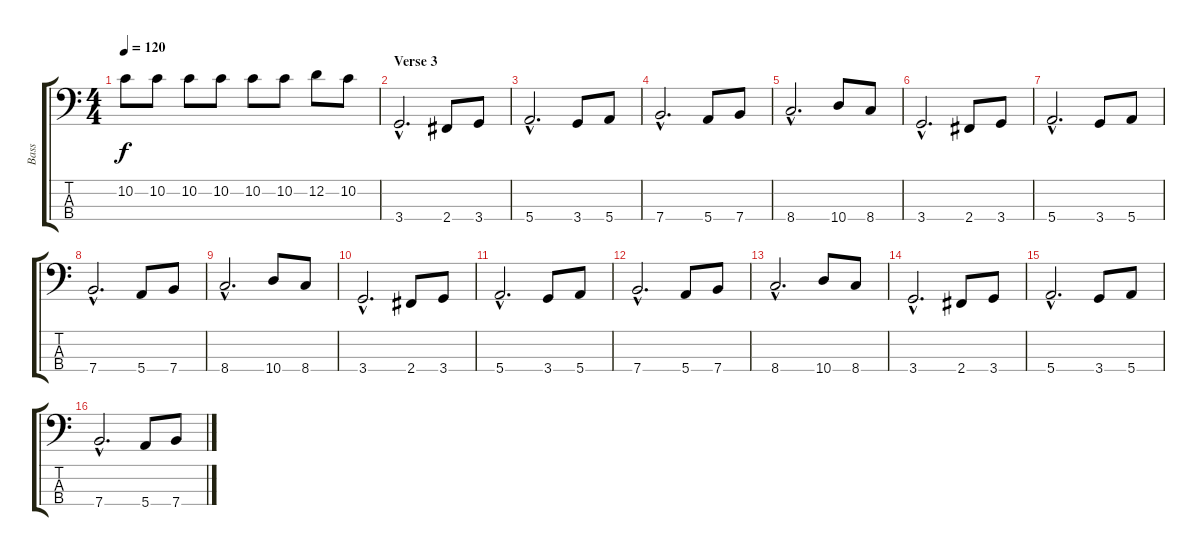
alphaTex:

\track ("Bass" "Bass") {instrument electricbassfinger}
\staff {score tabs}
\tuning (G2 D2 A1 E1) {hide}
\ts (4 4)
\tempo 120
\clef f4
\ks c
10.2.8{dy f} 10.2.8 10.2.8 10.2.8 10.2.8 10.2.8 12.2.8 10.2.8 |
\section ("" "Verse 3")
3.4{hac}.2{d} 2.4.8 3.4.8 |
5.4{hac}.2{d} 3.4.8 5.4.8 |
7.4{hac}.2{d} 5.4.8 7.4.8 |
8.4{hac}.2{d} 10.4.8 8.4.8 |
3.4{hac}.2{d} 2.4.8 3.4.8 |
5.4{hac}.2{d} 3.4.8 5.4.8 |
7.4{hac}.2{d} 5.4.8 7.4.8 |
8.4{hac}.2{d} 10.4.8 8.4.8 |
3.4{hac}.2{d} 2.4.8 3.4.8 |
5.4{hac}.2{d} 3.4.8 5.4.8 |
7.4{hac}.2{d} 5.4.8 7.4.8 |
8.4{hac}.2{d} 10.4.8 8.4.8 |
3.4{hac}.2{d} 2.4.8 3.4.8 |
5.4{hac}.2{d} 3.4.8 5.4.8 |
7.4{hac}.2{d} 5.4.8 7.4.8
